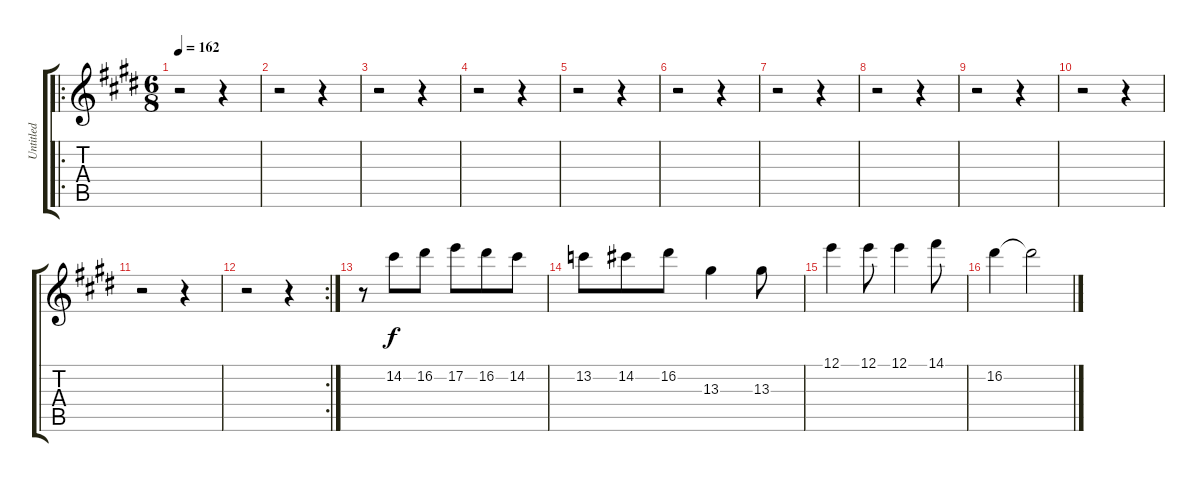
\track ("Untitled" "Untitled") {instrument electricguitarclean}
\staff {score tabs}
\tuning (E4 B3 G3 D3 A2 E2) {hide}
\ro
\ts (6 8)
\tempo 162
\clef g2
\ks e
r.2{dy f instrument electricguitarclean} r.4 |
\ks c#minor
r.2 r.4 |
r.2 r.4 |
r.2 r.4 |
\ks e
r.2 r.4 |
\ks c#minor
r.2 r.4 |
r.2 r.4 |
r.2 r.4 |
\ks e
r.2 r.4 |
\ks c#minor
r.2 r.4 |
r.2 r.4 |
\rc 2
r.2 r.4 |
\ks e
r.8 14.2.8 16.2.8 17.2.8 16.2.8 14.2.8 |
\ks c#minor
13.2.8 14.2.8 16.2.8 13.3.4 13.3.8 |
12.1.4 12.1.8 12.1.4 14.1.8 |
16.2.4 16.2{t}.2
